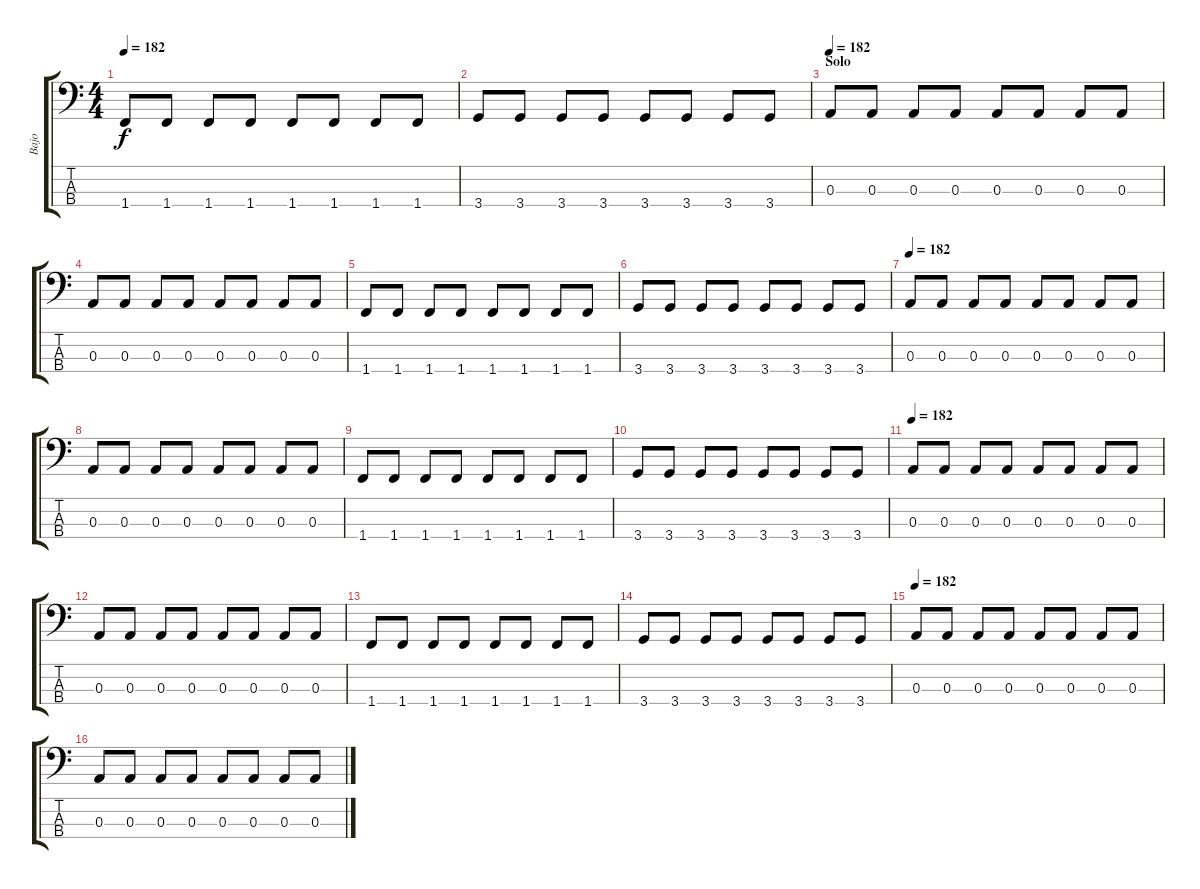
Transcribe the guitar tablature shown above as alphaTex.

\track ("Bajo" "Bajo") {instrument electricbasspick}
\staff {score tabs}
\tuning (G2 D2 A1 E1) {hide}
\ts (4 4)
\tempo 182
\clef f4
\ks c
1.4.8{dy f} 1.4.8 1.4.8 1.4.8 1.4.8 1.4.8 1.4.8 1.4.8 |
3.4.8 3.4.8 3.4.8 3.4.8 3.4.8 3.4.8 3.4.8 3.4.8 |
\section ("" "Solo")
\tempo 182
0.3.8 0.3.8 0.3.8 0.3.8 0.3.8 0.3.8 0.3.8 0.3.8 |
0.3.8 0.3.8 0.3.8 0.3.8 0.3.8 0.3.8 0.3.8 0.3.8 |
1.4.8 1.4.8 1.4.8 1.4.8 1.4.8 1.4.8 1.4.8 1.4.8 |
3.4.8 3.4.8 3.4.8 3.4.8 3.4.8 3.4.8 3.4.8 3.4.8 |
\tempo 182
0.3.8 0.3.8 0.3.8 0.3.8 0.3.8 0.3.8 0.3.8 0.3.8 |
0.3.8 0.3.8 0.3.8 0.3.8 0.3.8 0.3.8 0.3.8 0.3.8 |
1.4.8 1.4.8 1.4.8 1.4.8 1.4.8 1.4.8 1.4.8 1.4.8 |
3.4.8 3.4.8 3.4.8 3.4.8 3.4.8 3.4.8 3.4.8 3.4.8 |
\tempo 182
0.3.8 0.3.8 0.3.8 0.3.8 0.3.8 0.3.8 0.3.8 0.3.8 |
0.3.8 0.3.8 0.3.8 0.3.8 0.3.8 0.3.8 0.3.8 0.3.8 |
1.4.8 1.4.8 1.4.8 1.4.8 1.4.8 1.4.8 1.4.8 1.4.8 |
3.4.8 3.4.8 3.4.8 3.4.8 3.4.8 3.4.8 3.4.8 3.4.8 |
\tempo 182
0.3.8 0.3.8 0.3.8 0.3.8 0.3.8 0.3.8 0.3.8 0.3.8 |
0.3.8 0.3.8 0.3.8 0.3.8 0.3.8 0.3.8 0.3.8 0.3.8
